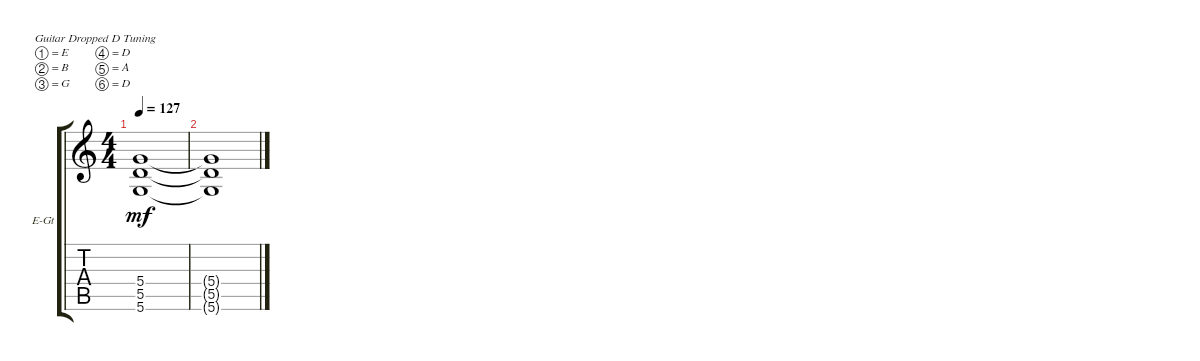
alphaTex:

\defaultSystemsLayout 4
\bracketExtendMode groupsimilarinstruments
\firstSystemTrackNameOrientation horizontal
\otherSystemsTrackNameOrientation horizontal
\track ("Rhythm Guitar (Right)" "E-Gt") {mute instrument distortionguitar}
\staff {score tabs}
\tuning (E4 B3 G3 D3 A2 D2)
\ts (4 4)
\tempo 127
\clef g2
\ks c
(5.4{t} 5.5{t} 5.6{t}).1{dy mf} |
(5.6{t} 5.5{t} 5.4{t}).1
